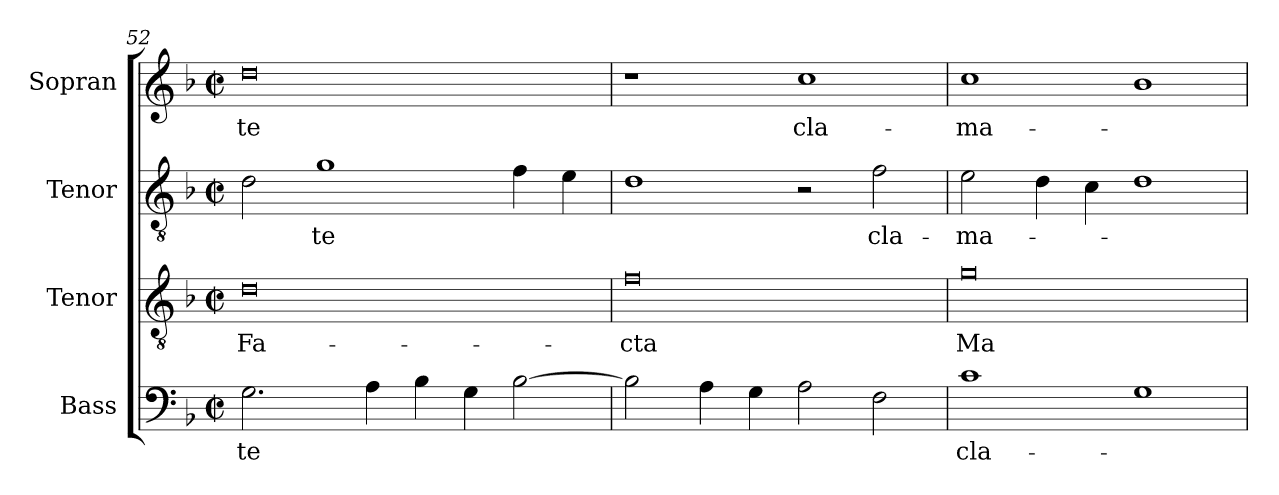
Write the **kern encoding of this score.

**kern	**text	**kern	**text	**kern	**text	**kern	**text
*part4	*part4	*part3	*part3	*part2	*part2	*part1	*part1
*staff4	*staff4	*staff3	*staff3	*staff2	*staff2	*staff1	*staff1
*I"Bass	*	*I"Tenor	*	*I"Tenor	*	*I"Sopran	*
*	*	*I'Tenor	*	*	*	*	*
*clefF4	*	*clefGv2	*	*clefGv2	*	*clefG2	*
*	*	*ITrd7c12	*	*ITrd7c12	*	*	*
*k[b-]	*	*k[b-]	*	*k[b-]	*	*k[b-]	*
*F:	*	*F:	*	*F:	*	*F:	*
*M2/2	*	*M2/2	*	*M2/2	*	*M2/2	*
*met(c|)	*	*met(c|)	*	*met(c|)	*	*met(c|)	*
=52	=52	=52	=52	=52	=52	=52	=52
!	!LO:LY:b:color=#000000	!	!	!	!	!	!
!	!	!	!LO:LY:b:color=#000000	!	!	!	!
!	!	!	!	!	!	!	!LO:LY:b:color=#000000
2.Gi\	te	0Di	Fa-	2Di\	.	0ddi	te
!	!	!	!	!	!LO:LY:b:color=#000000	!	!
.	.	.	.	1Gi	te	.	.
4Ai\	.	.	.	.	.	.	.
4B-i\	.	.	.	.	.	.	.
4Gi\	.	.	.	.	.	.	.
[>2B-i\	.	.	.	4Fi\	.	.	.
.	.	.	.	4Ei\	.	.	.
=53	=53	=53	=53	=53	=53	=53	=53
!	!	!	!LO:LY:b:color=#000000	!	!	!	!
2B-i\]	.	0Fi	-cta	1Di	.	1r	.
4Ai\	.	.	.	.	.	.	.
4Gi\	.	.	.	.	.	.	.
!	!	!	!	!	!	!	!LO:LY:b:color=#000000
2Ai\	.	.	.	2r	.	1cci	cla-
!	!	!	!	!	!LO:LY:b:color=#000000	!	!
2Fi\	.	.	.	2Fi\	cla-	.	.
=54	=54	=54	=54	=54	=54	=54	=54
!	!LO:LY:b:color=#000000	!	!	!	!	!	!
!	!	!	!LO:LY:b:color=#000000	!	!	!	!
!	!	!	!	!	!LO:LY:b:color=#000000	!	!
!	!	!	!	!	!	!	!LO:LY:b:color=#000000
1ci	cla-	0Gi	Ma-	2Ei\	-ma-	1cci	-ma-
.	.	.	.	4Di\	.	.	.
.	.	.	.	4Ci\	.	.	.
1Gi	.	.	.	1Di	.	1b-i	.
=	=	=	=	=	=	=	=
*-	*-	*-	*-	*-	*-	*-	*-
